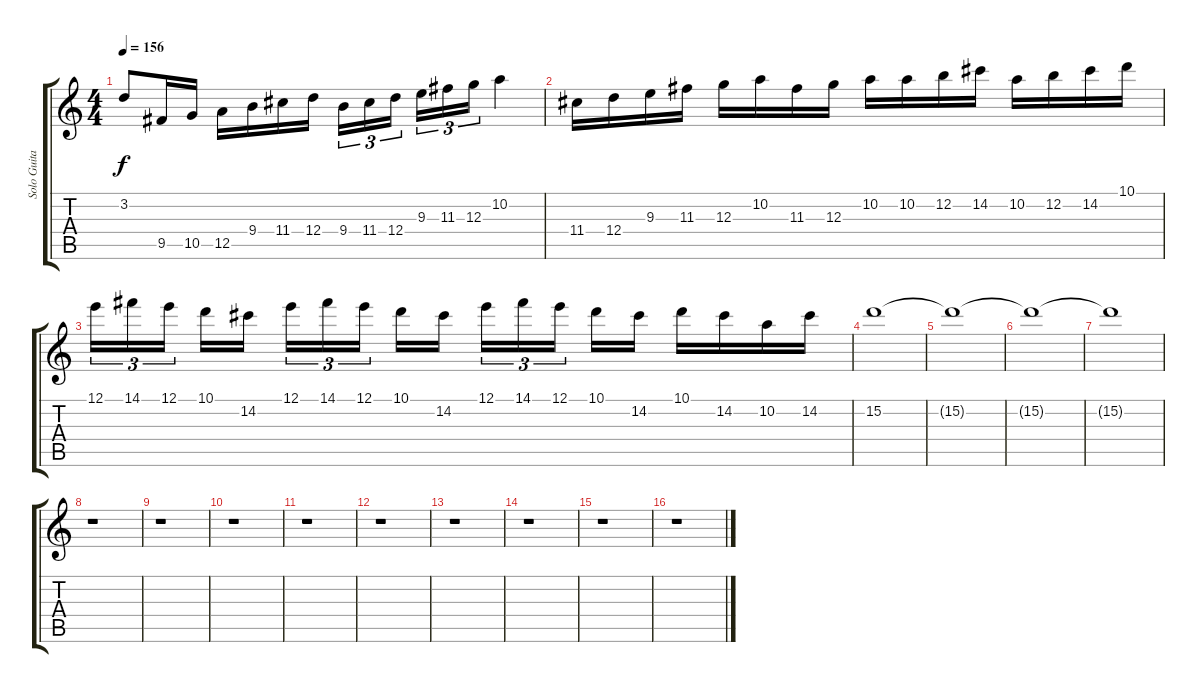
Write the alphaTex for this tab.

\track ("Solo Guitar" "Solo Guita") {instrument distortionguitar}
\staff {score tabs}
\tuning (E4 B3 G3 D3 A2 E2) {hide}
\ts (4 4)
\tempo 156
\clef g2
\ks c
3.2{t}.8{dy f} 9.5.16 10.5.16 12.5.16 9.4.16 11.4.16 12.4.16 9.4.16{tu (3 2)} 11.4.16{tu (3 2)} 12.4.16{tu (3 2)} 9.3.16{tu (3 2)} 11.3.16{tu (3 2)} 12.3.16{tu (3 2)} 10.2.4 |
11.4.16 12.4.16 9.3.16 11.3.16 12.3.16 10.2.16 11.3.16 12.3.16 10.2.16 10.2.16 12.2.16 14.2.16 10.2.16 12.2.16 14.2.16 10.1.16 |
12.1.16{tu (3 2)} 14.1.16{tu (3 2)} 12.1.16{tu (3 2)} 10.1.16 14.2.16 12.1.16{tu (3 2)} 14.1.16{tu (3 2)} 12.1.16{tu (3 2)} 10.1.16 14.2.16 12.1.16{tu (3 2)} 14.1.16{tu (3 2)} 12.1.16{tu (3 2)} 10.1.16 14.2.16 10.1.16 14.2.16 10.2.16 14.2.16 |
15.2.1 |
15.2{t}.1 |
15.2{t}.1 |
15.2{t}.1 |
r.1 |
r.1 |
r.1 |
r.1 |
r.1 |
r.1 |
r.1 |
r.1 |
r.1
